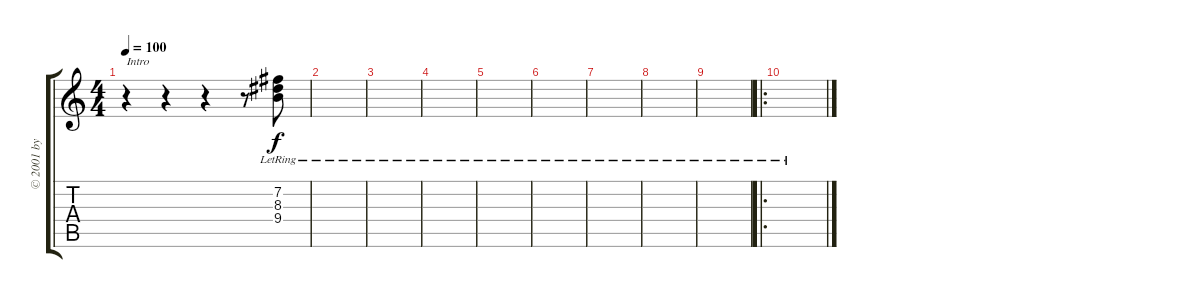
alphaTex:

\track ("© 2001 by  John Taylor" "© 2001 by ") {instrument acousticguitarnylon}
\staff {score tabs}
\tuning (E4 B3 G3 D3 A2 E2) {hide}
\ts (4 4)
\tempo 100
\clef g2
\ks c
r.4{txt "Intro" dy f instrument acousticguitarnylon} r.4 r.4 r.8 (7.2 8.3 9.4{lr}).8 |
|
|
|
|
|
|
|
|
\ro
